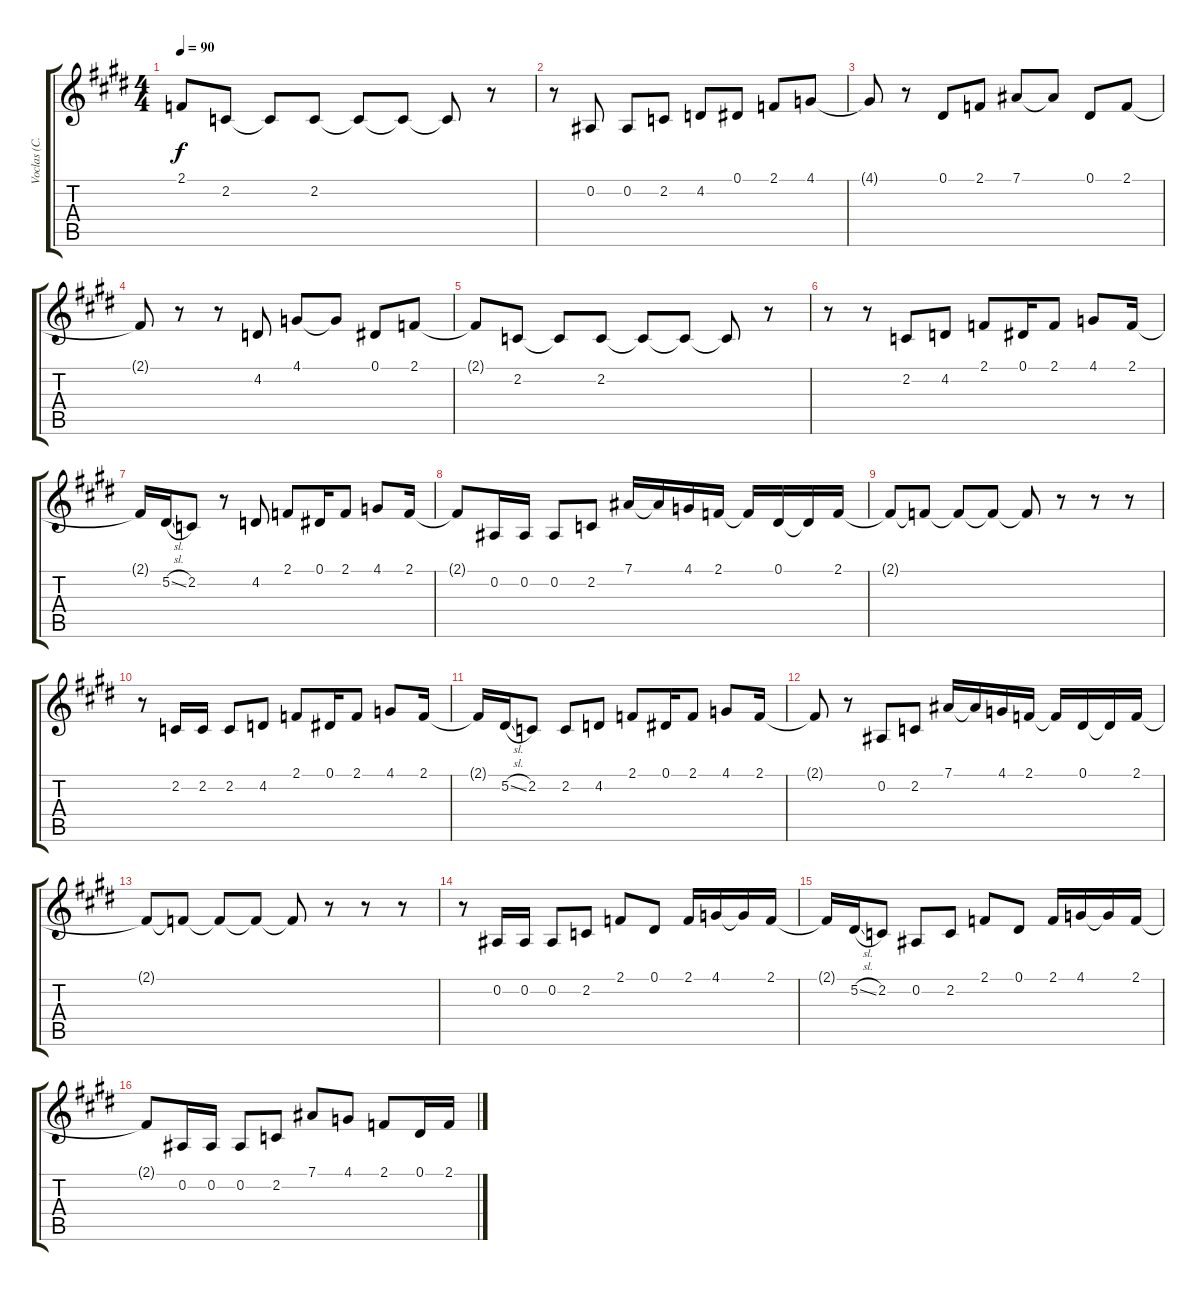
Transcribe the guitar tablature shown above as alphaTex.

\track ("Voclas (C. Kroeger)" "Voclas (C.") {instrument lead1square}
\staff {score tabs}
\tuning (Eb4 Bb3 Gb3 Db3 Ab2 Eb2) {hide}
\ts (4 4)
\tempo 90
\clef g2
\ks e
2.1{t}.8{dy f} 2.2.8 2.2{t}.8 2.2.8 2.2{t}.8 2.2{t}.8 2.2{t}.8 r.8 |
r.8 0.2.8 0.2.8 2.2.8 4.2.8 0.1.8 2.1.8 4.1.8 |
4.1{t}.8 r.8 0.1.8 2.1.8 7.1.8 7.1{t}.8 0.1.8 2.1.8 |
2.1{t}.8 r.8 r.8 4.2.8 4.1.8 4.1{t}.8 0.1.8 2.1.8 |
2.1{t}.8 2.2.8 2.2{t}.8 2.2.8 2.2{t}.8 2.2{t}.8 2.2{t}.8 r.8 |
r.8 r.8 2.2.8 4.2.8 2.1.8 0.1.16 2.1.8 4.1.8 2.1.16 |
2.1{t}.16 5.2{sl}.16 2.2.8 r.8 4.2.8 2.1.8 0.1.16 2.1.8 4.1.8 2.1.16 |
2.1{t}.8 0.2.16 0.2.16 0.2.8 2.2.8 7.1.16 7.1{t}.16 4.1.16 2.1.16 2.1{t}.16 0.1.16 0.1{t}.16 2.1.16 |
2.1{t}.8 2.1{t}.8 2.1{t}.8 2.1{t}.8 2.1{t}.8 r.8 r.8 r.8 |
r.8 2.2.16 2.2.16 2.2.8 4.2.8 2.1.8 0.1.16 2.1.8 4.1.8 2.1.16 |
2.1{t}.16 5.2{sl}.16 2.2.8 2.2.8 4.2.8 2.1.8 0.1.16 2.1.8 4.1.8 2.1.16 |
2.1{t}.8 r.8 0.2.8 2.2.8 7.1.16 7.1{t}.16 4.1.16 2.1.16 2.1{t}.16 0.1.16 0.1{t}.16 2.1.16 |
2.1{t}.8 2.1{t}.8 2.1{t}.8 2.1{t}.8 2.1{t}.8 r.8 r.8 r.8 |
r.8 0.2.16 0.2.16 0.2.8 2.2.8 2.1.8 0.1.8 2.1.16 4.1.16 4.1{t}.16 2.1.16 |
2.1{t}.16 5.2{sl}.16 2.2.8 0.2.8 2.2.8 2.1.8 0.1.8 2.1.16 4.1.16 4.1{t}.16 2.1.16 |
2.1{t}.8 0.2.16 0.2.16 0.2.8 2.2.8 7.1.8 4.1.8 2.1.8 0.1.16 2.1.16
